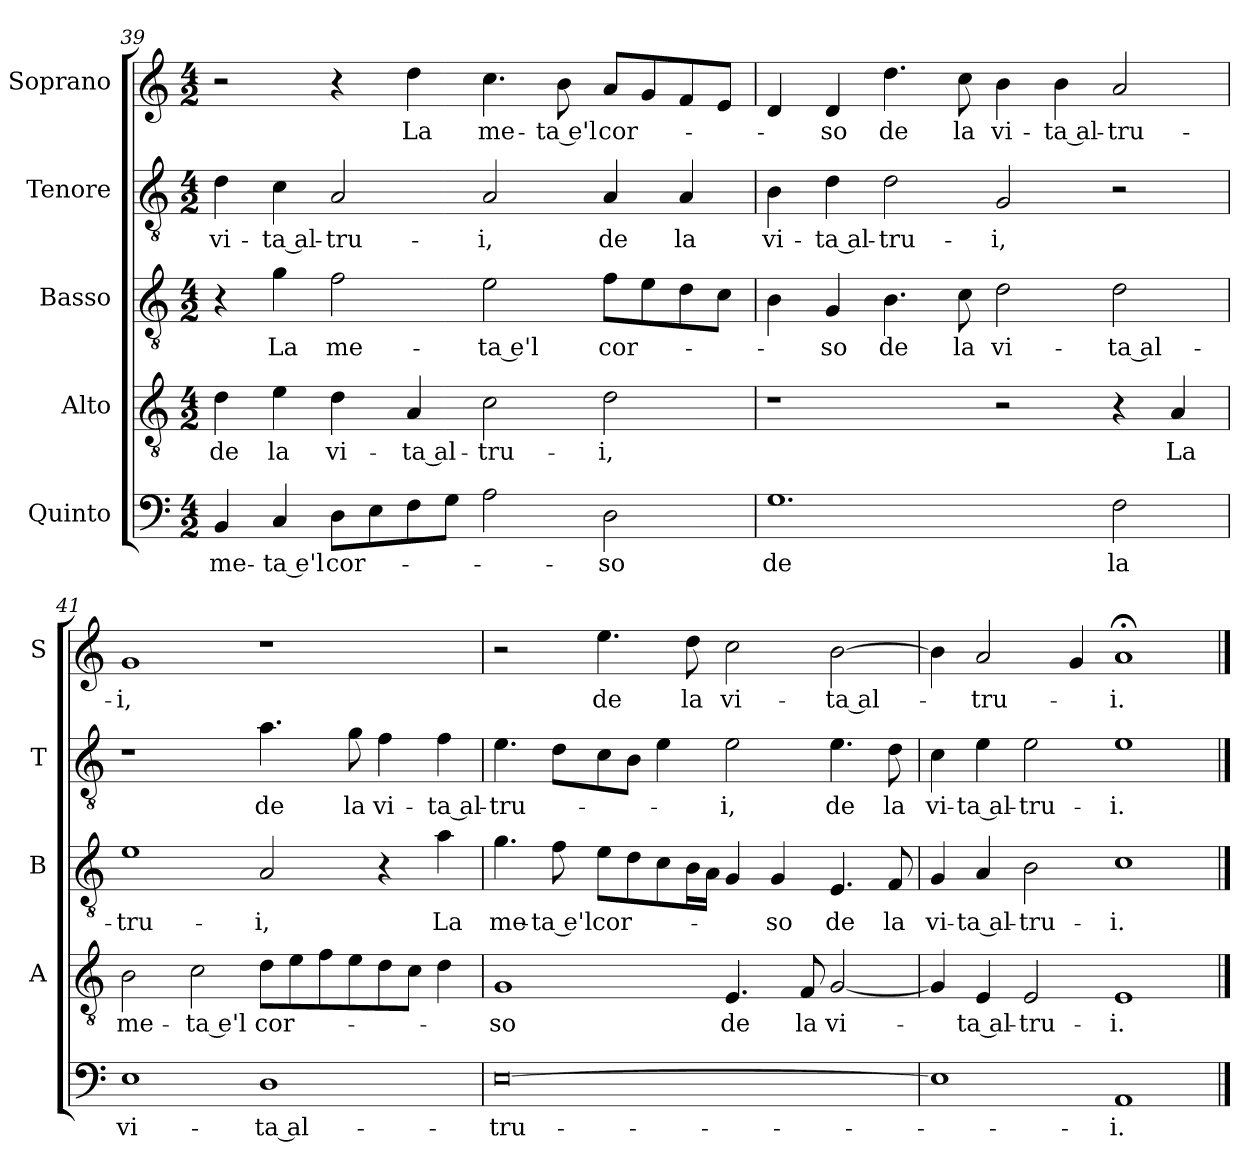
**kern	**text	**kern	**text	**kern	**text	**kern	**text	**kern	**text
*part5	*part5	*part4	*part4	*part3	*part3	*part2	*part2	*part1	*part1
*staff5	*staff5	*staff4	*staff4	*staff3	*staff3	*staff2	*staff2	*staff1	*staff1
*I"Quinto	*	*I"Alto	*	*I"Basso	*	*I"Tenore	*	*I"Soprano	*
*	*	*I'A	*	*I'B	*	*I'T	*	*I'S	*
*clefF4	*	*clefGv2	*	*clefGv2	*	*clefGv2	*	*clefG2	*
*M4/2	*	*M4/2	*	*M4/2	*	*M4/2	*	*M4/2	*
=39	=39	=39	=39	=39	=39	=39	=39	=39	=39
!	!LO:LY:b	!	!LO:LY:b	!	!	!	!LO:LY:b	!	!
4BB/	me-	4d\	de	4r	.	4d\	vi-	2r	.
!	!LO:LY:b	!	!LO:LY:b	!	!LO:LY:b	!	!LO:LY:b	!	!
4C/	ta e'l	4e\	la	4g\	La	4c\	ta al-	.	.
!	!LO:LY:b	!	!LO:LY:b	!	!LO:LY:b	!	!LO:LY:b	!	!
8DL	cor-	4d\	vi-	2f\	me-	2A/	-tru-	4r	.
8E	.	.	.	.	.	.	.	.	.
!	!	!	!LO:LY:b	!	!	!	!	!	!LO:LY:b
8F	.	4A/	ta al-	.	.	.	.	4dd\	La
8GJ	.	.	.	.	.	.	.	.	.
!	!	!	!LO:LY:b	!	!LO:LY:b	!	!LO:LY:b	!	!LO:LY:b
2A\	.	2c\	-tru-	2e\	ta e'l	2A/	-i,	4.cc\	me-
!	!	!	!	!	!	!	!	!	!LO:LY:b
.	.	.	.	.	.	.	.	8b\	ta e'l
!	!LO:LY:b	!	!LO:LY:b	!	!LO:LY:b	!	!LO:LY:b	!	!LO:LY:b
2D\	-so	2d\	-i,	8fL	cor-	4A/	de	8aL	cor-
.	.	.	.	8e	.	.	.	8g	.
!	!	!	!	!	!	!	!LO:LY:b	!	!
.	.	.	.	8d	.	4A/	la	8f	.
.	.	.	.	8cJ	.	.	.	8eJ	.
!!LO:LB:g=z
=40	=40	=40	=40	=40	=40	=40	=40	=40	=40
!	!LO:LY:b	!	!	!	!	!	!LO:LY:b	!	!
1.G	de	1r	.	4B\	.	4B\	vi-	4d/	.
!	!	!	!	!	!LO:LY:b	!	!LO:LY:b	!	!LO:LY:b
.	.	.	.	4G/	-so	4d\	ta al-	4d/	-so
!	!	!	!	!	!LO:LY:b	!	!LO:LY:b	!	!LO:LY:b
.	.	.	.	4.B\	de	2d\	-tru-	4.dd\	de
!	!	!	!	!	!LO:LY:b	!	!	!	!LO:LY:b
.	.	.	.	8c\	la	.	.	8cc\	la
!	!	!	!	!	!LO:LY:b	!	!LO:LY:b	!	!LO:LY:b
.	.	2r	.	2d\	vi-	2G/	-i,	4b\	vi-
!	!	!	!	!	!	!	!	!	!LO:LY:b
.	.	.	.	.	.	.	.	4b\	ta al-
!	!LO:LY:b	!	!	!	!LO:LY:b	!	!	!	!LO:LY:b
2F\	la	4r	.	2d\	ta al-	2r	.	2a/	-tru-
!	!	!	!LO:LY:b	!	!	!	!	!	!
.	.	4A/	La	.	.	.	.	.	.
=41	=41	=41	=41	=41	=41	=41	=41	=41	=41
!	!LO:LY:b	!	!LO:LY:b	!	!LO:LY:b	!	!	!	!LO:LY:b
1E	vi-	2B\	me-	1e	-tru-	1r	.	1g	-i,
!	!	!	!LO:LY:b	!	!	!	!	!	!
.	.	2c\	ta e'l	.	.	.	.	.	.
!	!LO:LY:b	!	!LO:LY:b	!	!LO:LY:b	!	!LO:LY:b	!	!
1D	ta al-	8dL	cor-	2A/	-i,	4.a\	de	1r	.
.	.	8e	.	.	.	.	.	.	.
.	.	8f	.	.	.	.	.	.	.
!	!	!	!	!	!	!	!LO:LY:b	!	!
.	.	8e	.	.	.	8g\	la	.	.
!	!	!	!	!	!	!	!LO:LY:b	!	!
.	.	8d	.	4r	.	4f\	vi-	.	.
.	.	8cJ	.	.	.	.	.	.	.
!	!	!	!	!	!LO:LY:b	!	!LO:LY:b	!	!
.	.	4d\	.	4a\	La	4f\	ta al-	.	.
=42	=42	=42	=42	=42	=42	=42	=42	=42	=42
!	!LO:LY:b	!	!LO:LY:b	!	!LO:LY:b	!	!LO:LY:b	!	!
[0E	-tru-	1G	-so	4.g\	me-	4.e\	-tru-	2r	.
!	!	!	!	!	!LO:LY:b	!	!	!	!
.	.	.	.	8f\	ta e'l	8dL	.	.	.
!	!	!	!	!	!LO:LY:b	!	!	!	!LO:LY:b
.	.	.	.	8eL	cor-	8c	.	4.ee\	de
.	.	.	.	8d	.	8BJ	.	.	.
.	.	.	.	8c	.	4e\	.	.	.
!	!	!	!	!	!	!	!	!	!LO:LY:b
.	.	.	.	16BL	.	.	.	8dd\	la
.	.	.	.	16AJJ	.	.	.	.	.
!	!	!	!LO:LY:b	!	!	!	!LO:LY:b	!	!LO:LY:b
.	.	4.E/	de	4G/	.	2e\	-i,	2cc\	vi-
!	!	!	!	!	!LO:LY:b	!	!	!	!
.	.	.	.	4G/	-so	.	.	.	.
!	!	!	!LO:LY:b	!	!	!	!	!	!
.	.	8F/	la	.	.	.	.	.	.
!	!	!	!LO:LY:b	!	!LO:LY:b	!	!LO:LY:b	!	!LO:LY:b
.	.	[2G/	vi-	4.E/	de	4.e\	de	[2b\	ta al-
!	!	!	!	!	!LO:LY:b	!	!LO:LY:b	!	!
.	.	.	.	8F/	la	8d\	la	.	.
=43	=43	=43	=43	=43	=43	=43	=43	=43	=43
!	!	!	!	!	!LO:LY:b	!	!LO:LY:b	!	!
1E]	.	4G/]	.	4G/	vi-	4c\	vi-	4b\]	.
!	!	!	!LO:LY:b	!	!LO:LY:b	!	!LO:LY:b	!	!LO:LY:b
.	.	4E/	ta al-	4A/	ta al-	4e\	ta al-	2a/	-tru-
!	!	!	!LO:LY:b	!	!LO:LY:b	!	!LO:LY:b	!	!
.	.	2E/	-tru-	2B\	-tru-	2e\	-tru-	.	.
.	.	.	.	.	.	.	.	4g/	.
!	!LO:LY:b	!	!LO:LY:b	!	!LO:LY:b	!	!LO:LY:b	!	!LO:LY:b
1AA	-i.	1E	-i.	1c	-i.	1e	-i.	1a;<	-i.
==	==	==	==	==	==	==	==	==	==
*-	*-	*-	*-	*-	*-	*-	*-	*-	*-
